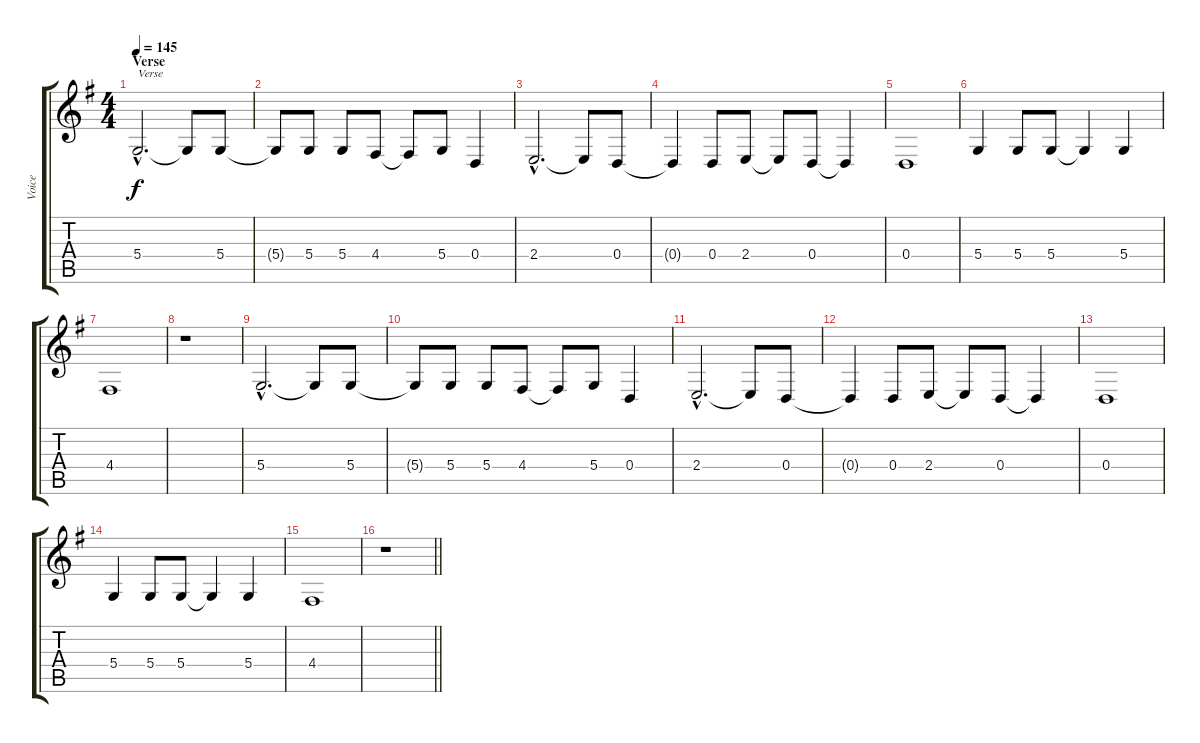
\track ("Voice" "Voice") {instrument oboe}
\staff {score tabs}
\tuning (E4 B3 G3 D3 A2 E2) {hide}
\ts (4 4)
\section ("" "Verse")
\tempo 145
\clef g2
\ks g
5.4{hac}.2{d txt "Verse" dy f} 5.4{t}.8 5.4.8 |
5.4{t}.8 5.4.8 5.4.8 4.4.8 4.4{t}.8 5.4.8 0.4.4 |
2.4{hac}.2{d} 2.4{t}.8 0.4.8 |
0.4{t}.4 0.4.8 2.4.8 2.4{t}.8 0.4.8 0.4{t}.4 |
0.4.1 |
5.4.4 5.4.8 5.4.8 5.4{t}.4 5.4.4 |
4.4.1 |
r.1 |
5.4{hac}.2{d} 5.4{t}.8 5.4.8 |
5.4{t}.8 5.4.8 5.4.8 4.4.8 4.4{t}.8 5.4.8 0.4.4 |
2.4{hac}.2{d} 2.4{t}.8 0.4.8 |
0.4{t}.4 0.4.8 2.4.8 2.4{t}.8 0.4.8 0.4{t}.4 |
0.4.1 |
5.4.4 5.4.8 5.4.8 5.4{t}.4 5.4.4 |
4.4.1 |
\barLineRight lightlight
r.1
